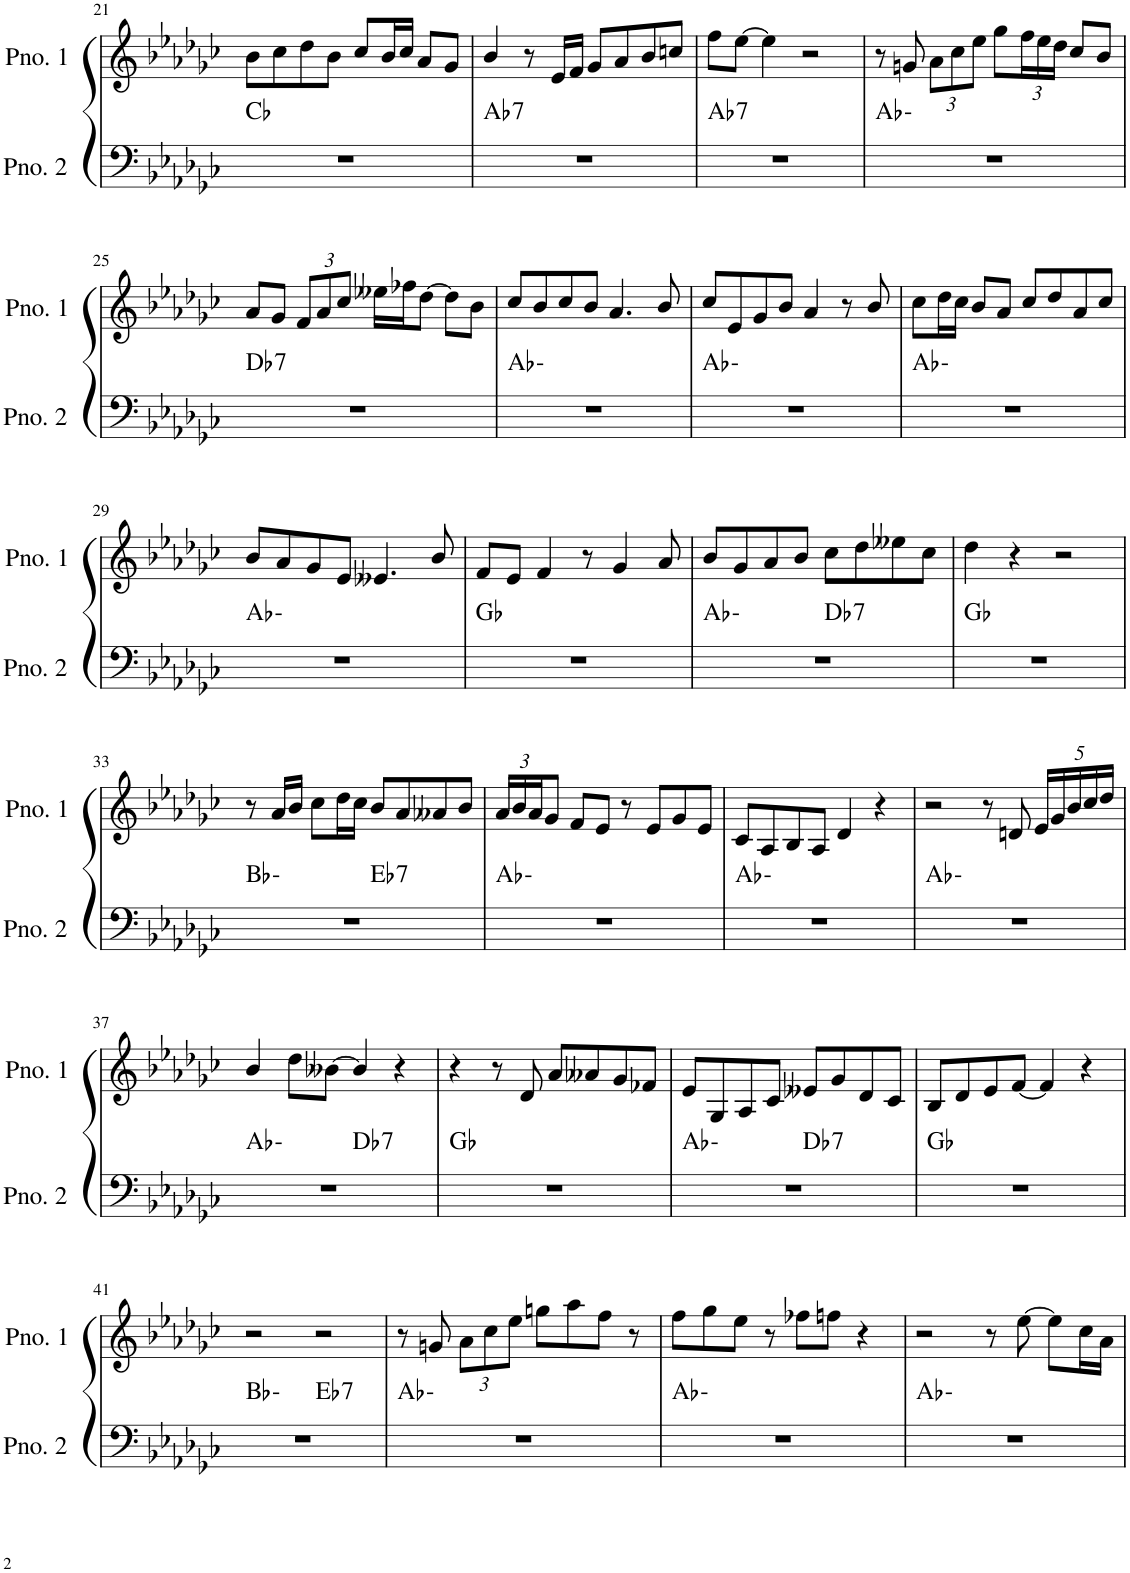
**kern	**harte	**kern
*part2	*part2	*part1
*staff2	*	*staff1
*I"ピアノ 2	*	*I"ピアノ 1
!!LO:PB:g=z
*clefF4	*	*clefG2
*k[b-e-a-d-g-c-]	*	*k[b-e-a-d-g-c-]
*M4/4	*	*M4/4
=21	=21	=21
1r	Cb:maj	8b-\L
.	.	8cc-\
.	.	8dd-\
.	.	8b-\J
.	.	8cc-/L
.	.	16b-/L
.	.	16cc-/JJ
.	.	8a-/L
.	.	8g-/J
=22	=22	=22
!	!LO:H:kt=7	!
1r	Ab:7	4b-/
.	.	8r
.	.	16e-/LL
.	.	16f/JJ
.	.	8g-/L
.	.	8a-/
.	.	8b-/
.	.	8ccn/J
=23	=23	=23
!	!LO:H:kt=7	!
1r	Ab:7	8ff\L
.	.	[8ee-\J
.	.	4ee-\]
.	.	2r
=24	=24	=24
1r	Ab:min	8r
.	.	8gn/
*	*	*Xbrackettup
.	.	12a-\L
.	.	12cc-\
.	.	12ee-\J
.	.	8gg-\L
.	.	24ff\L
.	.	24ee-\
.	.	24dd-\JJ
.	.	8cc-/L
.	.	8b-/J
!!LO:LB:g=z
=25	=25	=25
!	!LO:H:kt=7	!
1r	Db:7	8a-/L
.	.	8g-/J
.	.	12f/L
.	.	12a-/
.	.	12cc-/J
.	.	16ee--X\LL
.	.	16ff-X\J
.	.	[8dd-\J
.	.	8dd-\L]
.	.	8b-\J
=26	=26	=26
1r	Ab:min	8cc-/L
.	.	8b-/
.	.	8cc-/
.	.	8b-/J
.	.	4.a-/
.	.	8b-/
=27	=27	=27
1r	Ab:min	8cc-/L
.	.	8e-/
.	.	8g-/
.	.	8b-/J
.	.	4a-/
.	.	8r
.	.	8b-/
=28	=28	=28
1r	Ab:min	8cc-\L
.	.	16dd-\L
.	.	16cc-\JJ
.	.	8b-/L
.	.	8a-/J
.	.	8cc-/L
.	.	8dd-/
.	.	8a-/
.	.	8cc-/J
!!LO:LB:g=z
=29	=29	=29
1r	Ab:min	8b-/L
.	.	8a-/
.	.	8g-/
.	.	8e-/J
.	.	4.e--X/
.	.	8b-/
=30	=30	=30
1r	Gb:maj	8f/L
.	.	8e-/J
.	.	4f/
.	.	8r
.	.	4g-/
.	.	8a-/
=31	=31	=31
*^	*	*
1r	2ryy	Ab:min	8b-/L
.	.	.	8g-/
.	.	.	8a-/
.	.	.	8b-/J
!	!	!LO:H:kt=7	!
.	2ryy	Db:7	8cc-\L
.	.	.	8dd-\
.	.	.	8ee--X\
.	.	.	8cc-\J
*v	*v	*	*
=32	=32	=32
1r	Gb:maj	4dd-\
.	.	4r
.	.	2r
!!LO:LB:g=z
=33	=33	=33
*^	*	*
1r	2ryy	Bb:min	8r
.	.	.	16a-/LL
.	.	.	16b-/JJ
.	.	.	8cc-\L
.	.	.	16dd-\L
.	.	.	16cc-\JJ
!	!	!LO:H:kt=7	!
.	2ryy	Eb:7	8b-/L
.	.	.	8a-/
.	.	.	8a--X/
.	.	.	8b-/J
*v	*v	*	*
=34	=34	=34
1r	Ab:min	24a-/LL
.	.	24b-/
.	.	24a-/J
.	.	8g-/J
.	.	8f/L
.	.	8e-/J
.	.	8r
.	.	8e-/L
.	.	8g-/
.	.	8e-/J
=35	=35	=35
1r	Ab:min	8c-/L
.	.	8A-/
.	.	8B-/
.	.	8A-/J
.	.	4d-/
.	.	4r
=36	=36	=36
1r	Ab:min	2r
.	.	8r
.	.	8dn/
.	.	20e-/LL
.	.	20g-/
.	.	20b-/
.	.	20cc-/
.	.	20dd-/JJ
!!LO:LB:g=z
=37	=37	=37
*^	*	*
1r	2ryy	Ab:min	4b-/
.	.	.	8dd-\L
.	.	.	[8b--X\J
!	!	!LO:H:kt=7	!
.	2ryy	Db:7	4b--/]
.	.	.	4r
*v	*v	*	*
=38	=38	=38
1r	Gb:maj	4r
.	.	8r
.	.	8d-/
.	.	8a-/L
.	.	8a--X/
.	.	8g-/
.	.	8f-X/J
=39	=39	=39
*^	*	*
1r	2ryy	Ab:min	8e-/L
.	.	.	8G-/
.	.	.	8A-/
.	.	.	8c-/J
!	!	!LO:H:kt=7	!
.	2ryy	Db:7	8e--X/L
.	.	.	8g-/
.	.	.	8d-/
.	.	.	8c-/J
*v	*v	*	*
=40	=40	=40
1r	Gb:maj	8B-/L
.	.	8d-/
.	.	8e-/
.	.	[8f/J
.	.	4f/]
.	.	4r
!!LO:LB:g=z
=41	=41	=41
*^	*	*
1r	2ryy	Bb:min	2r
!	!	!LO:H:kt=7	!
.	2ryy	Eb:7	2r
*v	*v	*	*
=42	=42	=42
1r	Ab:min	8r
.	.	8gn/
.	.	12a-\L
.	.	12cc-\
.	.	12ee-\J
.	.	8ggn\L
.	.	8aa-\
.	.	8ff\J
.	.	8r
=43	=43	=43
1r	Ab:min	8ff\L
.	.	8gg-\
.	.	8ee-\J
.	.	8r
.	.	8ff-X\L
.	.	8ffn\J
.	.	4r
=44	=44	=44
1r	Ab:min	2r
.	.	8r
.	.	[8ee-\
.	.	8ee-\L]
.	.	16cc-\L
.	.	16a-\JJ
=	=	=
*-	*-	*-
